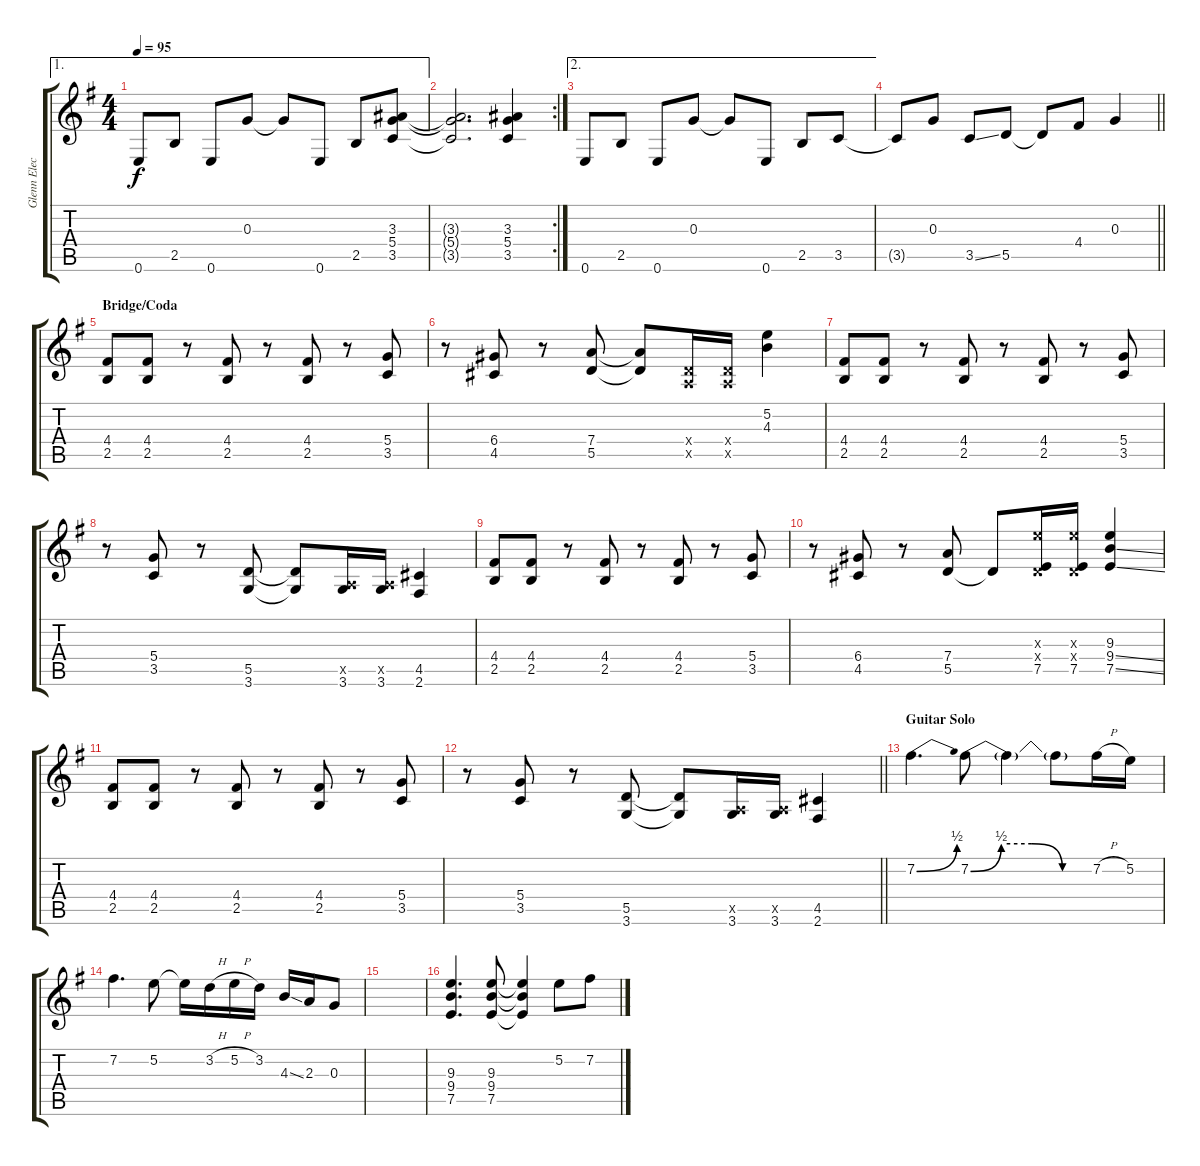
\track ("Glenn Electric" "Glenn Elec") {instrument distortionguitar}
\staff {score tabs}
\tuning (E4 B3 G3 D3 A2 E2) {hide}
\ae 1
\ts (4 4)
\tempo 95
\clef g2
\ks g
0.6.8{dy f} 2.5.8 0.6.8 0.3.8 0.3{t}.8 0.6.8 2.5.8 (3.3 5.4 3.5).8 |
\rc 2
(3.3{t} 5.4{t} 3.5{t}).2{d} (3.3 5.4 3.5).4 |
\ae 2
0.6.8 2.5.8 0.6.8 0.3.8 0.3{t}.8 0.6.8 2.5.8 3.5.8 |
\barLineRight lightlight
3.5{t}.8 0.3.8 3.5{ss}.8 5.5.8 5.5{t}.8 4.4.8 0.3.4 |
\section ("" "Bridge/Coda")
(4.4 2.5).8 (4.4 2.5).8 r.8 (4.4 2.5).8 r.8 (4.4 2.5).8 r.8 (5.4 3.5).8 |
r.8 (6.4 4.5).8 r.8 (7.4 5.5).8 (7.4{t} 5.5{t}).8 (0.4{x} 0.5{x}).16 (0.4{x} 0.5{x}).16 (5.2 4.3).4 |
(4.4 2.5).8 (4.4 2.5).8 r.8 (4.4 2.5).8 r.8 (4.4 2.5).8 r.8 (5.4 3.5).8 |
r.8 (5.4 3.5).8 r.8 (5.5 3.6).8 (5.5{t} 3.6{t}).8 (0.5{x} 3.6).16 (0.5{x} 3.6).16 (4.5 2.6).4 |
(4.4 2.5).8 (4.4 2.5).8 r.8 (4.4 2.5).8 r.8 (4.4 2.5).8 r.8 (5.4 3.5).8 |
r.8 (6.4 4.5).8 r.8 (7.4 5.5).8 5.5{t}.8 (9.3{x} 0.4{x} 7.5).16 (9.3{x} 0.4{x} 7.5).16 (9.3 9.4{ss} 7.5{ss}).4 |
(4.4 2.5).8 (4.4 2.5).8 r.8 (4.4 2.5).8 r.8 (4.4 2.5).8 r.8 (5.4 3.5).8 |
\barLineRight lightlight
r.8 (5.4 3.5).8 r.8 (5.5 3.6).8 (5.5{t} 3.6{t}).8 (0.5{x} 3.6).16 (0.5{x} 3.6).16 (4.5 2.6).4 |
\section ("" "Guitar Solo")
7.2{be (bend 0 0 60 2)}.4{d} 7.2{be (custom 0 0 15 2 30 2 45 0 60 0)}.8 7.2{t}.4 7.2{t}.8 7.2{h}.16 5.2.16 |
7.2.4{d} 5.2.8 5.2{t}.16 3.2{h}.16 5.2{h}.16 3.2.16 4.3{ss}.16 2.3.16 0.3.8 |
|
(9.3 9.4 7.5).4{d} (9.3 9.4 7.5).8 (9.3{t} 9.4{t} 7.5{t}).4 5.2.8 7.2.8
